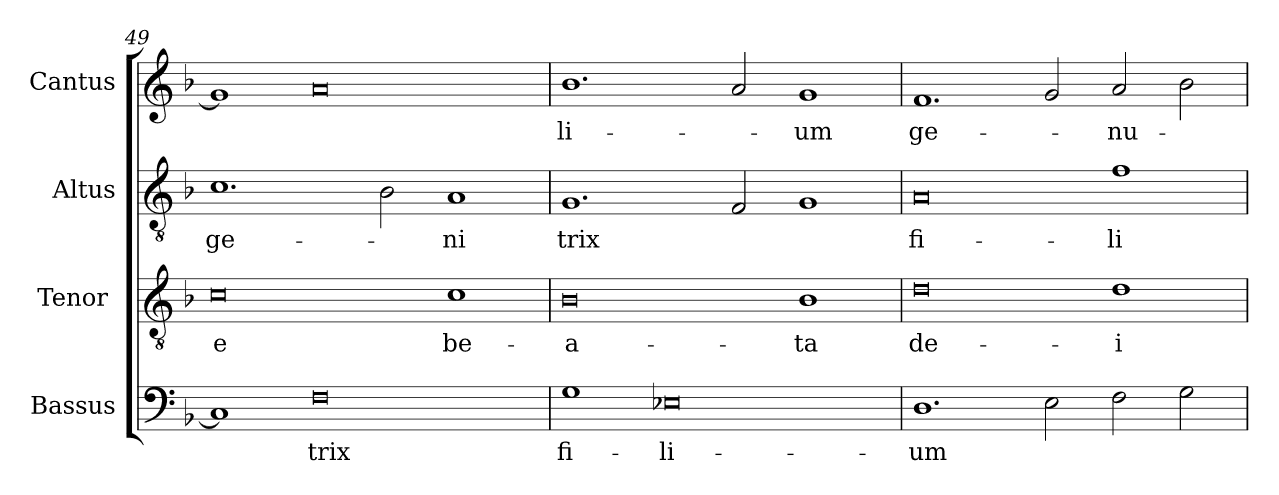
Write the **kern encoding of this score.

**kern	**text	**kern	**text	**kern	**text	**kern	**text
*part4	*part4	*part3	*part3	*part2	*part2	*part1	*part1
*staff4	*staff4	*staff3	*staff3	*staff2	*staff2	*staff1	*staff1
*I"Bassus	*	*I"Tenor 	*	*I"Altus	*	*I"Cantus	*
*clefF4	*	*clefGv2	*	*clefGv2	*	*clefG2	*
*k[b-]	*	*k[b-]	*	*k[b-]	*	*k[b-]	*
*F:	*	*F:	*	*F:	*	*F:	*
=49	=49	=49	=49	=49	=49	=49	=49
1C/]	.	0c\	-e	1.c\	ge-	1g/]	.
0F\	-trix	.	.	.	.	0a/	.
.	.	.	.	2B-\	.	.	.
.	.	1c\	be-	1A/	-ni	.	.
=50	=50	=50	=50	=50	=50	=50	=50
!	!LO:LY:i	!	!	!	!	!	!
1G\	fi-	0B-\	-a-	1.G/	trix	1.b-\	-li-
!	!LO:LY:i	!	!	!	!	!	!
0E-X\	-li-	.	.	.	.	.	.
.	.	.	.	2F/	.	2a/	.
.	.	1B-\	-ta	1G/	.	1g/	-um
=51	=51	=51	=51	=51	=51	=51	=51
!	!LO:LY:i	!	!	!	!LO:LY:i	!	!
1.D\	-um	0d\	de-	0A/	fi-	1.f/	ge-
2E\	.	.	.	.	.	2g/	.
!	!	!	!	!	!LO:LY:i	!	!
2F\	.	1d\	-i	1f\	-li-	2a/	-nu-
2G\	.	.	.	.	.	2b-\	.
=	=	=	=	=	=	=	=
*-	*-	*-	*-	*-	*-	*-	*-
